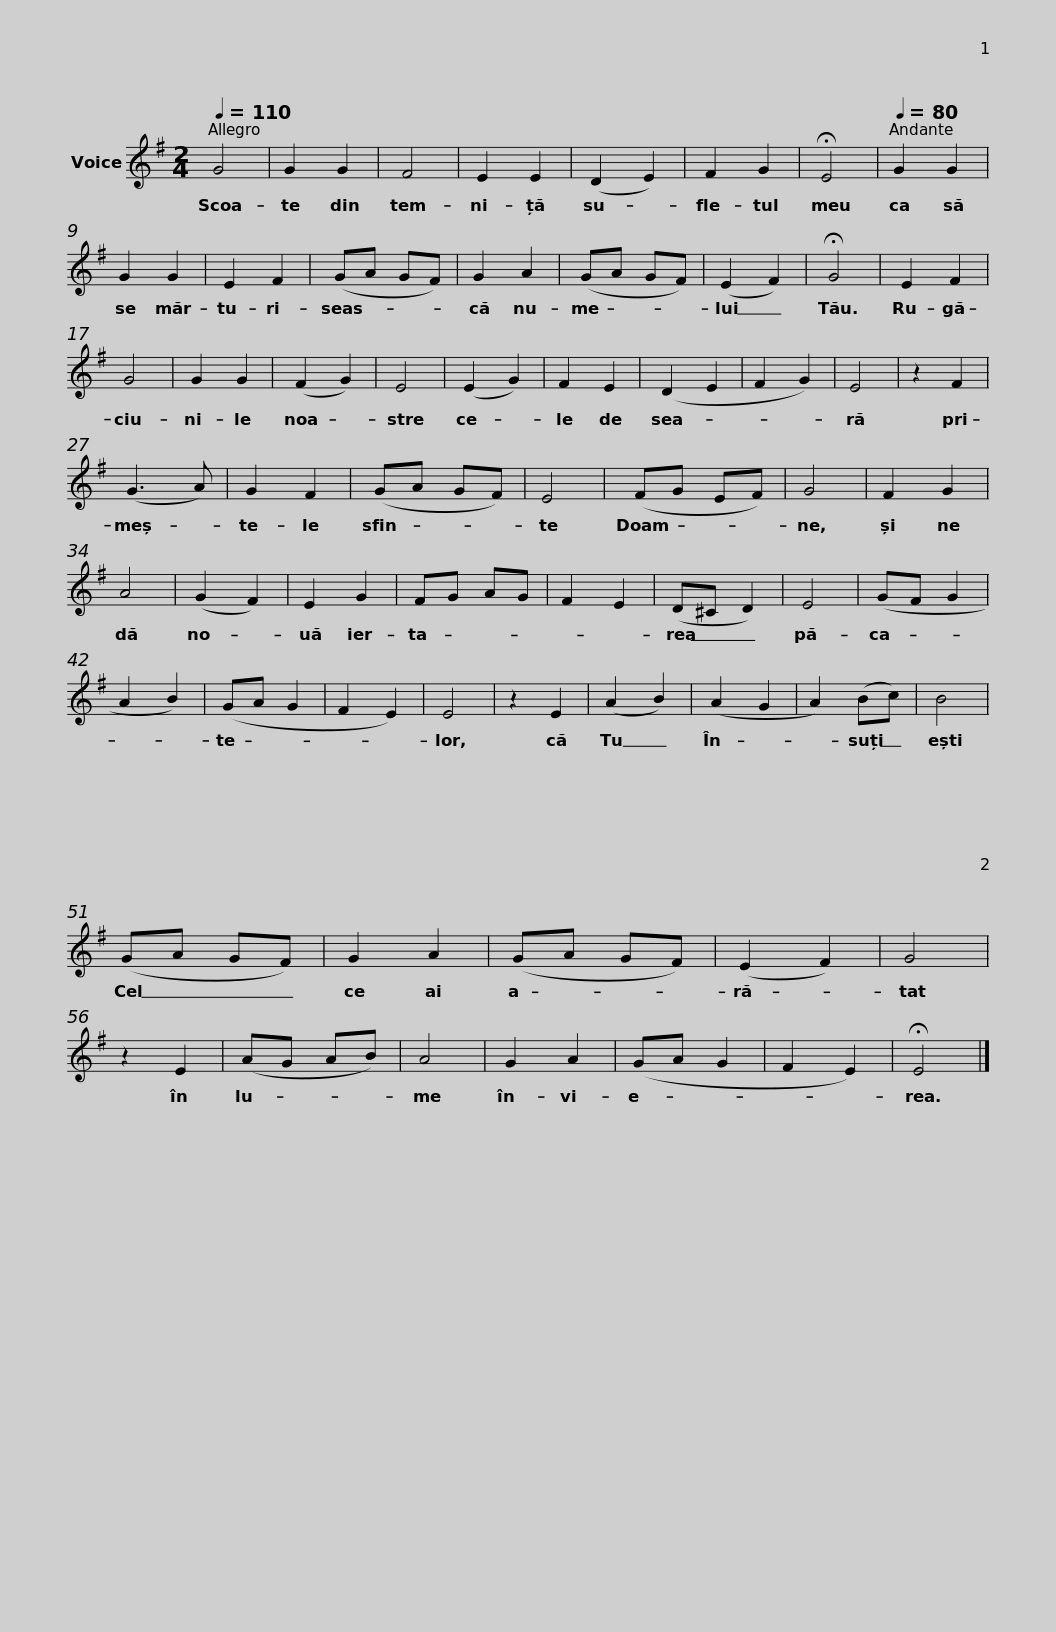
X:1
L:1/8
Q:1/4=110
M:2/4
I:linebreak $
K:G
V:1 treble
V:1
 G4 | G2 G2 | F4 | E2 E2 | (D2 E2) | %5
 F2 G2 | !fermata!E4 |[Q:1/4=80] G2 G2 | G2 G2 | E2 F2 | %10
 (GA GF) | G2 A2 | (GA GF) |$ (E2 F2) | !fermata!G4 | %15
 E2 F2 | G4 | G2 G2 | (F2 G2) | E4 | %20
 (E2 G2) | F2 E2 | (D2 E2 | F2 G2) | E4 | %25
 z2 F2 | (G3 A) | G2 F2 |$ (GA GF) | E4 | %30
 (FG EF) | G4 | F2 G2 | A4 | (G2 F2) | %35
 E2 G2 | FG AG | F2 E2 | (D^C D2) | E4 | %40
 (GF G2 | A2 B2) |$ (GA G2 | F2 E2) | E4 | %45
 z2 E2 | (A2 B2) | (A2 G2 | A2) (Bc) | B4 | %50
 (GA GF) | G2 A2 | (GA GF) | (E2 F2) | G4 | %55
 z2 E2 |$ (AG AB) | A4 | G2 A2 | (GA G2 | %60
 F2 E2) | !fermata!E4 |] %62
